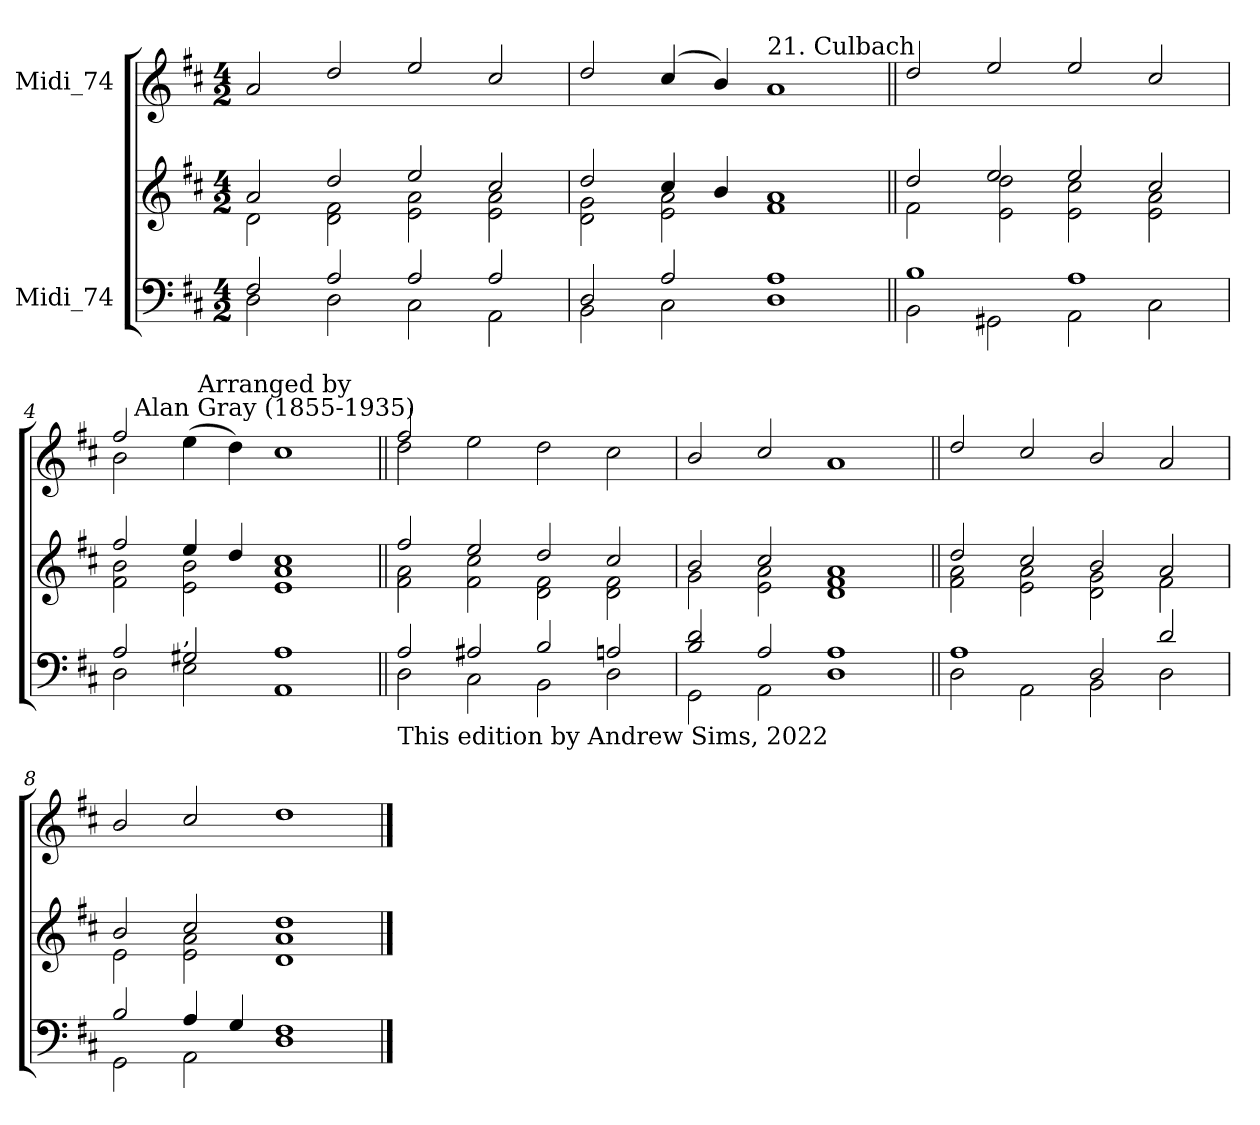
**kern	**kern	**kern
*part2	*part2	*part1
*staff3	*staff2	*staff1
*I"Midi_74	*	*I"Midi_74
*clefF4	*clefG2	*clefG2
*k[f#c#]	*k[f#c#]	*k[f#c#]
*D:	*D:	*D:
*M4/2	*M4/2	*M4/2
=1	=1	=1
*^	*^	*^
*	*^	*	*^	*	*
2F#/	0ryy	2D\	2a/	0ryy	2d\	2a	0ryy
2A/	.	2D\	2dd/	.	2d\ 2f#\	2dd	.
2A/	.	2C#\	2ee/	.	2e\ 2a\	2ee	.
2A/	.	2AA\	2cc#/	.	2e\ 2a\	2cc#	.
=2	=2	=2	=2	=2	=2	=2	=2
2D/	0ryy	2BB\	2dd/	0ryy	2d\ 2g\	2dd	0ryy
2A/	.	2C#\	4cc#/	.	2e\ 2a\	(>4cc#	.
.	.	.	4b/	.	.	4b)	.
!	!	!	!	!	!	!LO:TX:a:t=21. Culbach	!
1A/	.	1D\	1a/	.	1f#\	1a	.
=3||	=3||	=3||	=3||	=3||	=3||	=3||	=3||
1B/	0ryy	2BB\	2dd/	0ryy	2f#\	2dd	0ryy
.	.	2GG#X\	2ee/	.	2e\ 2dd\	2ee	.
1A/	.	2AA\	2ee/	.	2e\ 2cc#\	2ee	.
.	.	2C#\	2cc#/	.	2e\ 2a\	2cc#	.
=4	=4	=4	=4	=4	=4	=4	=4
2A/	0ryy	2D\	2ff#/	0ryy	2f#\ 2b\	2ff#	2b\
!LO:TX:a:t=,	!	!	!	!	!	!	!
2G#X/	.	2E\	4ee/	.	2e\ 2b\	(>4ee	1.ryy
.	.	.	4dd/	.	.	4dd)	.
!	!	!	!	!	!	!LO:TX:a:cj:t=Arranged by\nAlan Gray (1855-1935)	!
1A/	.	1AA\	1cc#/	.	1e\ 1a\	1cc#	.
!!LO:LB:g=z	!!
=5||	=5||	=5||	=5||	=5||	=5||	=5||	=5||
!LO:TX:b:t=This edition by Andrew Sims, 2022	!	!	!	!	!	!	!
2A/	0ryy	2D\	2ff#/	0ryy	2f#\ 2a\	2ff#	2dd\
2A#X/	.	2C#\	2ee/	.	2f#\ 2cc#\	2ee	1.ryy
2B/	.	2BB\	2dd/	.	2d\ 2f#\	2dd	.
2An/	.	2D\	2cc#/	.	2d\ 2f#\	2cc#	.
=6	=6	=6	=6	=6	=6	=6	=6
2B/ 2d/	0ryy	2GG\	2b/	0ryy	2g\	2b	0ryy
2A/	.	2AA\	2cc#/	.	2e\ 2a\	2cc#	.
1A/	.	1D\	1a/	.	1d\ 1f#\	1a	.
=7||	=7||	=7||	=7||	=7||	=7||	=7||	=7||
1A/	0ryy	2D\	2dd/	0ryy	2f#\ 2a\	2dd	0ryy
.	.	2AA\	2cc#/	.	2e\ 2a\	2cc#	.
2D/	.	2BB\	2b/	.	2d\ 2g\	2b	.
2d/	.	2D\	2a/	.	2f#\	2a	.
=8	=8	=8	=8	=8	=8	=8	=8
2B/	0ryy	2GG\	2b/	0ryy	2e\	2b	0ryy
4A/	.	2AA\	2cc#/	.	2e\ 2a\	2cc#	.
4G/	.	.	.	.	.	.	.
1F#/	.	1D\	1dd/	.	1d\ 1a\	1dd	.
*v	*v	*v	*	*	*	*v	*v
*	*v	*v	*v	*
==	==	==
*-	*-	*-
